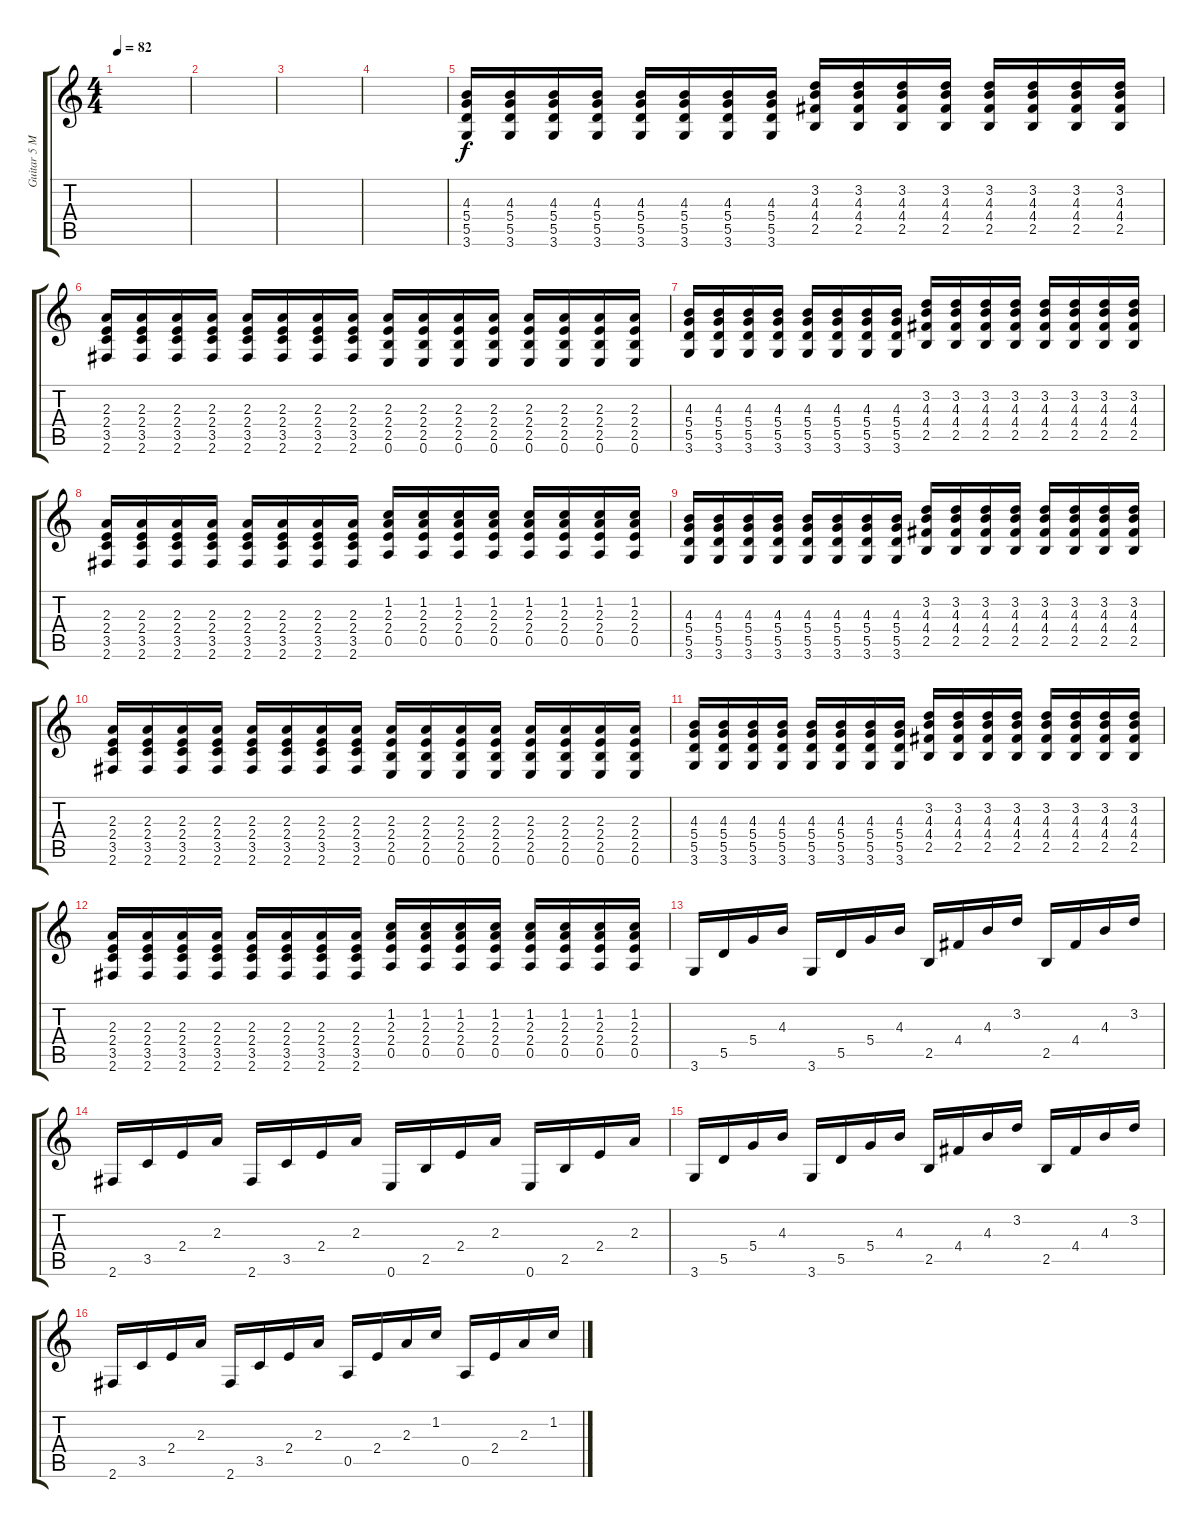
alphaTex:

\track ("Guitar 5 Muted" "Guitar 5 M") {instrument electricguitarmuted}
\staff {score tabs}
\tuning (E4 B3 G3 D3 A2 E2) {hide}
\ts (4 4)
\tempo 82
\clef g2
\ks c
|
|
|
|
(4.3 5.4 5.5 3.6).16{volume 15 instrument electricguitarmuted} (4.3 5.4 5.5 3.6).16 (4.3 5.4 5.5 3.6).16 (4.3 5.4 5.5 3.6).16 (4.3 5.4 5.5 3.6).16 (4.3 5.4 5.5 3.6).16 (4.3 5.4 5.5 3.6).16 (4.3 5.4 5.5 3.6).16 (3.2 4.3 4.4 2.5).16 (3.2 4.3 4.4 2.5).16 (3.2 4.3 4.4 2.5).16 (3.2 4.3 4.4 2.5).16 (3.2 4.3 4.4 2.5).16 (3.2 4.3 4.4 2.5).16 (3.2 4.3 4.4 2.5).16 (3.2 4.3 4.4 2.5).16 |
(2.3 2.4 3.5 2.6).16 (2.3 2.4 3.5 2.6).16 (2.3 2.4 3.5 2.6).16 (2.3 2.4 3.5 2.6).16 (2.3 2.4 3.5 2.6).16 (2.3 2.4 3.5 2.6).16 (2.3 2.4 3.5 2.6).16 (2.3 2.4 3.5 2.6).16 (2.3 2.4 2.5 0.6).16 (2.3 2.4 2.5 0.6).16 (2.3 2.4 2.5 0.6).16 (2.3 2.4 2.5 0.6).16 (2.3 2.4 2.5 0.6).16 (2.3 2.4 2.5 0.6).16 (2.3 2.4 2.5 0.6).16 (2.3 2.4 2.5 0.6).16 |
(4.3 5.4 5.5 3.6).16{instrument electricguitarmuted} (4.3 5.4 5.5 3.6).16 (4.3 5.4 5.5 3.6).16 (4.3 5.4 5.5 3.6).16 (4.3 5.4 5.5 3.6).16 (4.3 5.4 5.5 3.6).16 (4.3 5.4 5.5 3.6).16 (4.3 5.4 5.5 3.6).16 (3.2 4.3 4.4 2.5).16 (3.2 4.3 4.4 2.5).16 (3.2 4.3 4.4 2.5).16 (3.2 4.3 4.4 2.5).16 (3.2 4.3 4.4 2.5).16 (3.2 4.3 4.4 2.5).16 (3.2 4.3 4.4 2.5).16 (3.2 4.3 4.4 2.5).16 |
(2.3 2.4 3.5 2.6).16{volume 8} (2.3 2.4 3.5 2.6).16 (2.3 2.4 3.5 2.6).16 (2.3 2.4 3.5 2.6).16 (2.3 2.4 3.5 2.6).16 (2.3 2.4 3.5 2.6).16 (2.3 2.4 3.5 2.6).16 (2.3 2.4 3.5 2.6).16 (1.2 2.3 2.4 0.5).16 (1.2 2.3 2.4 0.5).16 (1.2 2.3 2.4 0.5).16 (1.2 2.3 2.4 0.5).16 (1.2 2.3 2.4 0.5).16 (1.2 2.3 2.4 0.5).16 (1.2 2.3 2.4 0.5).16 (1.2 2.3 2.4 0.5).16 |
(4.3 5.4 5.5 3.6).16{instrument electricguitarmuted} (4.3 5.4 5.5 3.6).16 (4.3 5.4 5.5 3.6).16 (4.3 5.4 5.5 3.6).16 (4.3 5.4 5.5 3.6).16 (4.3 5.4 5.5 3.6).16 (4.3 5.4 5.5 3.6).16 (4.3 5.4 5.5 3.6).16 (3.2 4.3 4.4 2.5).16 (3.2 4.3 4.4 2.5).16 (3.2 4.3 4.4 2.5).16 (3.2 4.3 4.4 2.5).16 (3.2 4.3 4.4 2.5).16 (3.2 4.3 4.4 2.5).16 (3.2 4.3 4.4 2.5).16 (3.2 4.3 4.4 2.5).16 |
(2.3 2.4 3.5 2.6).16 (2.3 2.4 3.5 2.6).16 (2.3 2.4 3.5 2.6).16 (2.3 2.4 3.5 2.6).16 (2.3 2.4 3.5 2.6).16 (2.3 2.4 3.5 2.6).16 (2.3 2.4 3.5 2.6).16 (2.3 2.4 3.5 2.6).16 (2.3 2.4 2.5 0.6).16 (2.3 2.4 2.5 0.6).16 (2.3 2.4 2.5 0.6).16 (2.3 2.4 2.5 0.6).16 (2.3 2.4 2.5 0.6).16 (2.3 2.4 2.5 0.6).16 (2.3 2.4 2.5 0.6).16 (2.3 2.4 2.5 0.6).16 |
(4.3 5.4 5.5 3.6).16{instrument electricguitarmuted} (4.3 5.4 5.5 3.6).16 (4.3 5.4 5.5 3.6).16 (4.3 5.4 5.5 3.6).16 (4.3 5.4 5.5 3.6).16 (4.3 5.4 5.5 3.6).16 (4.3 5.4 5.5 3.6).16 (4.3 5.4 5.5 3.6).16 (3.2 4.3 4.4 2.5).16 (3.2 4.3 4.4 2.5).16 (3.2 4.3 4.4 2.5).16 (3.2 4.3 4.4 2.5).16 (3.2 4.3 4.4 2.5).16 (3.2 4.3 4.4 2.5).16 (3.2 4.3 4.4 2.5).16 (3.2 4.3 4.4 2.5).16 |
(2.3 2.4 3.5 2.6).16 (2.3 2.4 3.5 2.6).16 (2.3 2.4 3.5 2.6).16 (2.3 2.4 3.5 2.6).16 (2.3 2.4 3.5 2.6).16 (2.3 2.4 3.5 2.6).16 (2.3 2.4 3.5 2.6).16 (2.3 2.4 3.5 2.6).16 (1.2 2.3 2.4 0.5).16 (1.2 2.3 2.4 0.5).16 (1.2 2.3 2.4 0.5).16 (1.2 2.3 2.4 0.5).16 (1.2 2.3 2.4 0.5).16 (1.2 2.3 2.4 0.5).16 (1.2 2.3 2.4 0.5).16 (1.2 2.3 2.4 0.5).16 |
3.6.16{volume 16} 5.5.16 5.4.16 4.3.16 3.6.16 5.5.16 5.4.16 4.3.16 2.5.16 4.4.16 4.3.16 3.2.16 2.5.16 4.4.16 4.3.16 3.2.16 |
2.6.16 3.5.16 2.4.16 2.3.16 2.6.16 3.5.16 2.4.16 2.3.16 0.6.16 2.5.16 2.4.16 2.3.16 0.6.16 2.5.16 2.4.16 2.3.16 |
3.6.16 5.5.16 5.4.16 4.3.16 3.6.16 5.5.16 5.4.16 4.3.16 2.5.16 4.4.16 4.3.16 3.2.16 2.5.16 4.4.16 4.3.16 3.2.16 |
2.6.16 3.5.16 2.4.16 2.3.16 2.6.16 3.5.16 2.4.16 2.3.16 0.5.16 2.4.16 2.3.16 1.2.16 0.5.16 2.4.16 2.3.16 1.2.16
